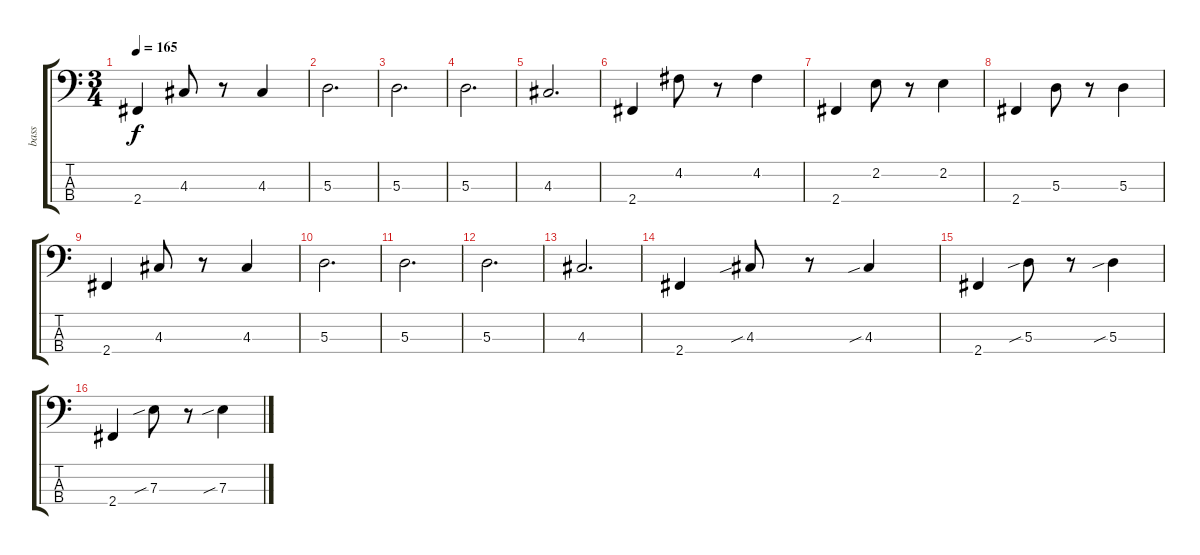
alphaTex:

\track ("bass" "bass") {instrument electricbassfinger}
\staff {score tabs}
\tuning (G2 D2 A1 E1) {hide}
\ts (3 4)
\tempo 165
\clef f4
\ks c
2.4.4{dy f} 4.3.8 r.8 4.3.4 |
5.3.2{d} |
5.3.2{d} |
5.3.2{d} |
4.3.2{d} |
2.4.4 4.2.8 r.8 4.2.4 |
2.4.4 2.2.8 r.8 2.2.4 |
2.4.4 5.3.8 r.8 5.3.4 |
2.4.4 4.3.8 r.8 4.3.4 |
5.3.2{d} |
5.3.2{d} |
5.3.2{d} |
4.3.2{d} |
2.4.4 4.3{sib}.8 r.8 4.3{sib}.4 |
2.4.4 5.3{sib}.8 r.8 5.3{sib}.4 |
2.4.4 7.3{sib}.8 r.8 7.3{sib}.4
